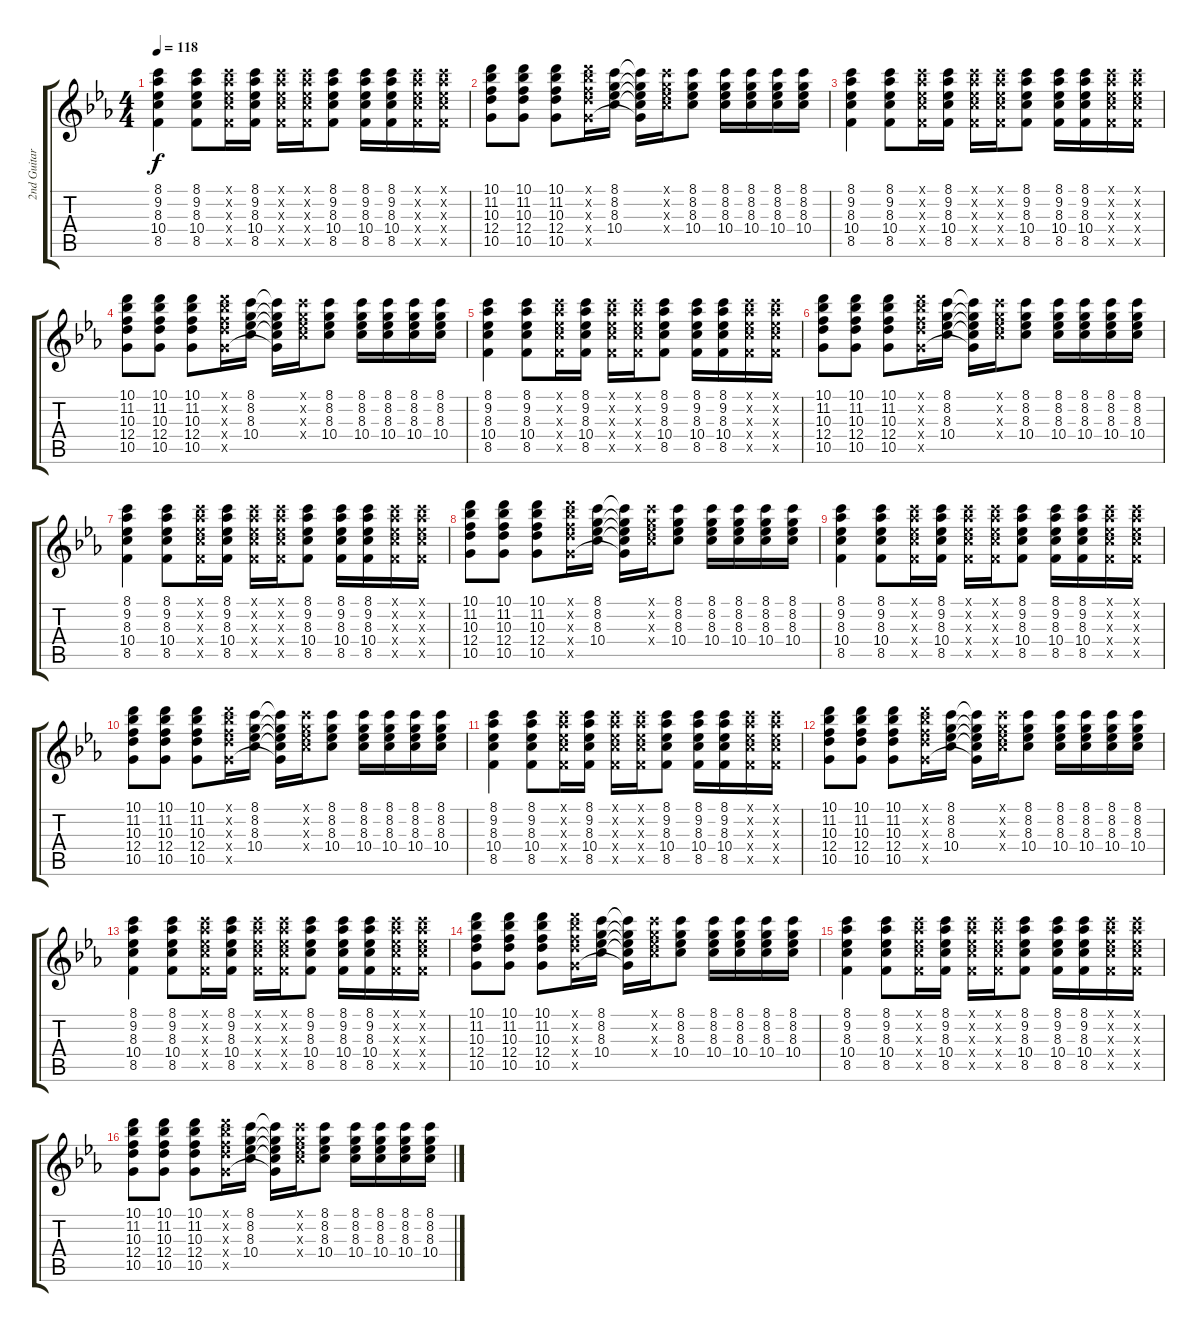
\track ("2nd Guitar" "2nd Guitar") {instrument electricguitarclean}
\staff {score tabs}
\tuning (E4 B3 G3 D3 A2 E2) {hide}
\ts (4 4)
\tempo 118
\clef g2
\ks cminor
(8.1 9.2 8.3 10.4 8.5).4{dy f} (8.1 9.2 8.3 10.4 8.5).8 (8.1{x} 9.2{x} 8.3{x} 10.4{x} 8.5{x}).16 (8.1 9.2 8.3 10.4 8.5).16 (8.1{x} 9.2{x} 8.3{x} 10.4{x} 8.5{x}).16 (8.1{x} 9.2{x} 8.3{x} 10.4{x} 8.5{x}).16 (8.1 9.2 8.3 10.4 8.5).8 (8.1 9.2 8.3 10.4 8.5).16 (8.1 9.2 8.3 10.4 8.5).16 (8.1{x} 9.2{x} 8.3{x} 10.4{x} 8.5{x}).16 (8.1{x} 9.2{x} 8.3{x} 10.4{x} 8.5{x}).16 |
(10.1 11.2 10.3 12.4 10.5).8 (10.1 11.2 10.3 12.4 10.5).8 (10.1 11.2 10.3 12.4 10.5).8 (10.1{x} 11.2{x} 10.3{x} 12.4{x} 10.5{x}).16 (8.1 8.2 8.3 10.4).16 (8.1{t} 8.2{t} 8.3{t} 10.4{t} 10.5{t}).16 (8.1{x} 8.2{x} 8.3{x} 10.4{x}).16 (8.1 8.2 8.3 10.4).8 (8.1 8.2 8.3 10.4).16 (8.1 8.2 8.3 10.4).16 (8.1 8.2 8.3 10.4).16 (8.1 8.2 8.3 10.4).16 |
(8.1 9.2 8.3 10.4 8.5).4 (8.1 9.2 8.3 10.4 8.5).8 (8.1{x} 9.2{x} 8.3{x} 10.4{x} 8.5{x}).16 (8.1 9.2 8.3 10.4 8.5).16 (8.1{x} 9.2{x} 8.3{x} 10.4{x} 8.5{x}).16 (8.1{x} 9.2{x} 8.3{x} 10.4{x} 8.5{x}).16 (8.1 9.2 8.3 10.4 8.5).8 (8.1 9.2 8.3 10.4 8.5).16 (8.1 9.2 8.3 10.4 8.5).16 (8.1{x} 9.2{x} 8.3{x} 10.4{x} 8.5{x}).16 (8.1{x} 9.2{x} 8.3{x} 10.4{x} 8.5{x}).16 |
(10.1 11.2 10.3 12.4 10.5).8 (10.1 11.2 10.3 12.4 10.5).8 (10.1 11.2 10.3 12.4 10.5).8 (10.1{x} 11.2{x} 10.3{x} 12.4{x} 10.5{x}).16 (8.1 8.2 8.3 10.4).16 (8.1{t} 8.2{t} 8.3{t} 10.4{t} 10.5{t}).16 (8.1{x} 8.2{x} 8.3{x} 10.4{x}).16 (8.1 8.2 8.3 10.4).8 (8.1 8.2 8.3 10.4).16 (8.1 8.2 8.3 10.4).16 (8.1 8.2 8.3 10.4).16 (8.1 8.2 8.3 10.4).16 |
(8.1 9.2 8.3 10.4 8.5).4 (8.1 9.2 8.3 10.4 8.5).8 (8.1{x} 9.2{x} 8.3{x} 10.4{x} 8.5{x}).16 (8.1 9.2 8.3 10.4 8.5).16 (8.1{x} 9.2{x} 8.3{x} 10.4{x} 8.5{x}).16 (8.1{x} 9.2{x} 8.3{x} 10.4{x} 8.5{x}).16 (8.1 9.2 8.3 10.4 8.5).8 (8.1 9.2 8.3 10.4 8.5).16 (8.1 9.2 8.3 10.4 8.5).16 (8.1{x} 9.2{x} 8.3{x} 10.4{x} 8.5{x}).16 (8.1{x} 9.2{x} 8.3{x} 10.4{x} 8.5{x}).16 |
(10.1 11.2 10.3 12.4 10.5).8 (10.1 11.2 10.3 12.4 10.5).8 (10.1 11.2 10.3 12.4 10.5).8 (10.1{x} 11.2{x} 10.3{x} 12.4{x} 10.5{x}).16 (8.1 8.2 8.3 10.4).16 (8.1{t} 8.2{t} 8.3{t} 10.4{t} 10.5{t}).16 (8.1{x} 8.2{x} 8.3{x} 10.4{x}).16 (8.1 8.2 8.3 10.4).8 (8.1 8.2 8.3 10.4).16 (8.1 8.2 8.3 10.4).16 (8.1 8.2 8.3 10.4).16 (8.1 8.2 8.3 10.4).16 |
(8.1 9.2 8.3 10.4 8.5).4 (8.1 9.2 8.3 10.4 8.5).8 (8.1{x} 9.2{x} 8.3{x} 10.4{x} 8.5{x}).16 (8.1 9.2 8.3 10.4 8.5).16 (8.1{x} 9.2{x} 8.3{x} 10.4{x} 8.5{x}).16 (8.1{x} 9.2{x} 8.3{x} 10.4{x} 8.5{x}).16 (8.1 9.2 8.3 10.4 8.5).8 (8.1 9.2 8.3 10.4 8.5).16 (8.1 9.2 8.3 10.4 8.5).16 (8.1{x} 9.2{x} 8.3{x} 10.4{x} 8.5{x}).16 (8.1{x} 9.2{x} 8.3{x} 10.4{x} 8.5{x}).16 |
(10.1 11.2 10.3 12.4 10.5).8 (10.1 11.2 10.3 12.4 10.5).8 (10.1 11.2 10.3 12.4 10.5).8 (10.1{x} 11.2{x} 10.3{x} 12.4{x} 10.5{x}).16 (8.1 8.2 8.3 10.4).16 (8.1{t} 8.2{t} 8.3{t} 10.4{t} 10.5{t}).16 (8.1{x} 8.2{x} 8.3{x} 10.4{x}).16 (8.1 8.2 8.3 10.4).8 (8.1 8.2 8.3 10.4).16 (8.1 8.2 8.3 10.4).16 (8.1 8.2 8.3 10.4).16 (8.1 8.2 8.3 10.4).16 |
(8.1 9.2 8.3 10.4 8.5).4 (8.1 9.2 8.3 10.4 8.5).8 (8.1{x} 9.2{x} 8.3{x} 10.4{x} 8.5{x}).16 (8.1 9.2 8.3 10.4 8.5).16 (8.1{x} 9.2{x} 8.3{x} 10.4{x} 8.5{x}).16 (8.1{x} 9.2{x} 8.3{x} 10.4{x} 8.5{x}).16 (8.1 9.2 8.3 10.4 8.5).8 (8.1 9.2 8.3 10.4 8.5).16 (8.1 9.2 8.3 10.4 8.5).16 (8.1{x} 9.2{x} 8.3{x} 10.4{x} 8.5{x}).16 (8.1{x} 9.2{x} 8.3{x} 10.4{x} 8.5{x}).16 |
(10.1 11.2 10.3 12.4 10.5).8 (10.1 11.2 10.3 12.4 10.5).8 (10.1 11.2 10.3 12.4 10.5).8 (10.1{x} 11.2{x} 10.3{x} 12.4{x} 10.5{x}).16 (8.1 8.2 8.3 10.4).16 (8.1{t} 8.2{t} 8.3{t} 10.4{t} 10.5{t}).16 (8.1{x} 8.2{x} 8.3{x} 10.4{x}).16 (8.1 8.2 8.3 10.4).8 (8.1 8.2 8.3 10.4).16 (8.1 8.2 8.3 10.4).16 (8.1 8.2 8.3 10.4).16 (8.1 8.2 8.3 10.4).16 |
(8.1 9.2 8.3 10.4 8.5).4 (8.1 9.2 8.3 10.4 8.5).8 (8.1{x} 9.2{x} 8.3{x} 10.4{x} 8.5{x}).16 (8.1 9.2 8.3 10.4 8.5).16 (8.1{x} 9.2{x} 8.3{x} 10.4{x} 8.5{x}).16 (8.1{x} 9.2{x} 8.3{x} 10.4{x} 8.5{x}).16 (8.1 9.2 8.3 10.4 8.5).8 (8.1 9.2 8.3 10.4 8.5).16 (8.1 9.2 8.3 10.4 8.5).16 (8.1{x} 9.2{x} 8.3{x} 10.4{x} 8.5{x}).16 (8.1{x} 9.2{x} 8.3{x} 10.4{x} 8.5{x}).16 |
(10.1 11.2 10.3 12.4 10.5).8 (10.1 11.2 10.3 12.4 10.5).8 (10.1 11.2 10.3 12.4 10.5).8 (10.1{x} 11.2{x} 10.3{x} 12.4{x} 10.5{x}).16 (8.1 8.2 8.3 10.4).16 (8.1{t} 8.2{t} 8.3{t} 10.4{t} 10.5{t}).16 (8.1{x} 8.2{x} 8.3{x} 10.4{x}).16 (8.1 8.2 8.3 10.4).8 (8.1 8.2 8.3 10.4).16 (8.1 8.2 8.3 10.4).16 (8.1 8.2 8.3 10.4).16 (8.1 8.2 8.3 10.4).16 |
(8.1 9.2 8.3 10.4 8.5).4 (8.1 9.2 8.3 10.4 8.5).8 (8.1{x} 9.2{x} 8.3{x} 10.4{x} 8.5{x}).16 (8.1 9.2 8.3 10.4 8.5).16 (8.1{x} 9.2{x} 8.3{x} 10.4{x} 8.5{x}).16 (8.1{x} 9.2{x} 8.3{x} 10.4{x} 8.5{x}).16 (8.1 9.2 8.3 10.4 8.5).8 (8.1 9.2 8.3 10.4 8.5).16 (8.1 9.2 8.3 10.4 8.5).16 (8.1{x} 9.2{x} 8.3{x} 10.4{x} 8.5{x}).16 (8.1{x} 9.2{x} 8.3{x} 10.4{x} 8.5{x}).16 |
(10.1 11.2 10.3 12.4 10.5).8 (10.1 11.2 10.3 12.4 10.5).8 (10.1 11.2 10.3 12.4 10.5).8 (10.1{x} 11.2{x} 10.3{x} 12.4{x} 10.5{x}).16 (8.1 8.2 8.3 10.4).16 (8.1{t} 8.2{t} 8.3{t} 10.4{t} 10.5{t}).16 (8.1{x} 8.2{x} 8.3{x} 10.4{x}).16 (8.1 8.2 8.3 10.4).8 (8.1 8.2 8.3 10.4).16 (8.1 8.2 8.3 10.4).16 (8.1 8.2 8.3 10.4).16 (8.1 8.2 8.3 10.4).16 |
(8.1 9.2 8.3 10.4 8.5).4 (8.1 9.2 8.3 10.4 8.5).8 (8.1{x} 9.2{x} 8.3{x} 10.4{x} 8.5{x}).16 (8.1 9.2 8.3 10.4 8.5).16 (8.1{x} 9.2{x} 8.3{x} 10.4{x} 8.5{x}).16 (8.1{x} 9.2{x} 8.3{x} 10.4{x} 8.5{x}).16 (8.1 9.2 8.3 10.4 8.5).8 (8.1 9.2 8.3 10.4 8.5).16 (8.1 9.2 8.3 10.4 8.5).16 (8.1{x} 9.2{x} 8.3{x} 10.4{x} 8.5{x}).16 (8.1{x} 9.2{x} 8.3{x} 10.4{x} 8.5{x}).16 |
(10.1 11.2 10.3 12.4 10.5).8 (10.1 11.2 10.3 12.4 10.5).8 (10.1 11.2 10.3 12.4 10.5).8 (10.1{x} 11.2{x} 10.3{x} 12.4{x} 10.5{x}).16 (8.1 8.2 8.3 10.4).16 (8.1{t} 8.2{t} 8.3{t} 10.4{t} 10.5{t}).16 (8.1{x} 8.2{x} 8.3{x} 10.4{x}).16 (8.1 8.2 8.3 10.4).8 (8.1 8.2 8.3 10.4).16 (8.1 8.2 8.3 10.4).16 (8.1 8.2 8.3 10.4).16 (8.1 8.2 8.3 10.4).16
